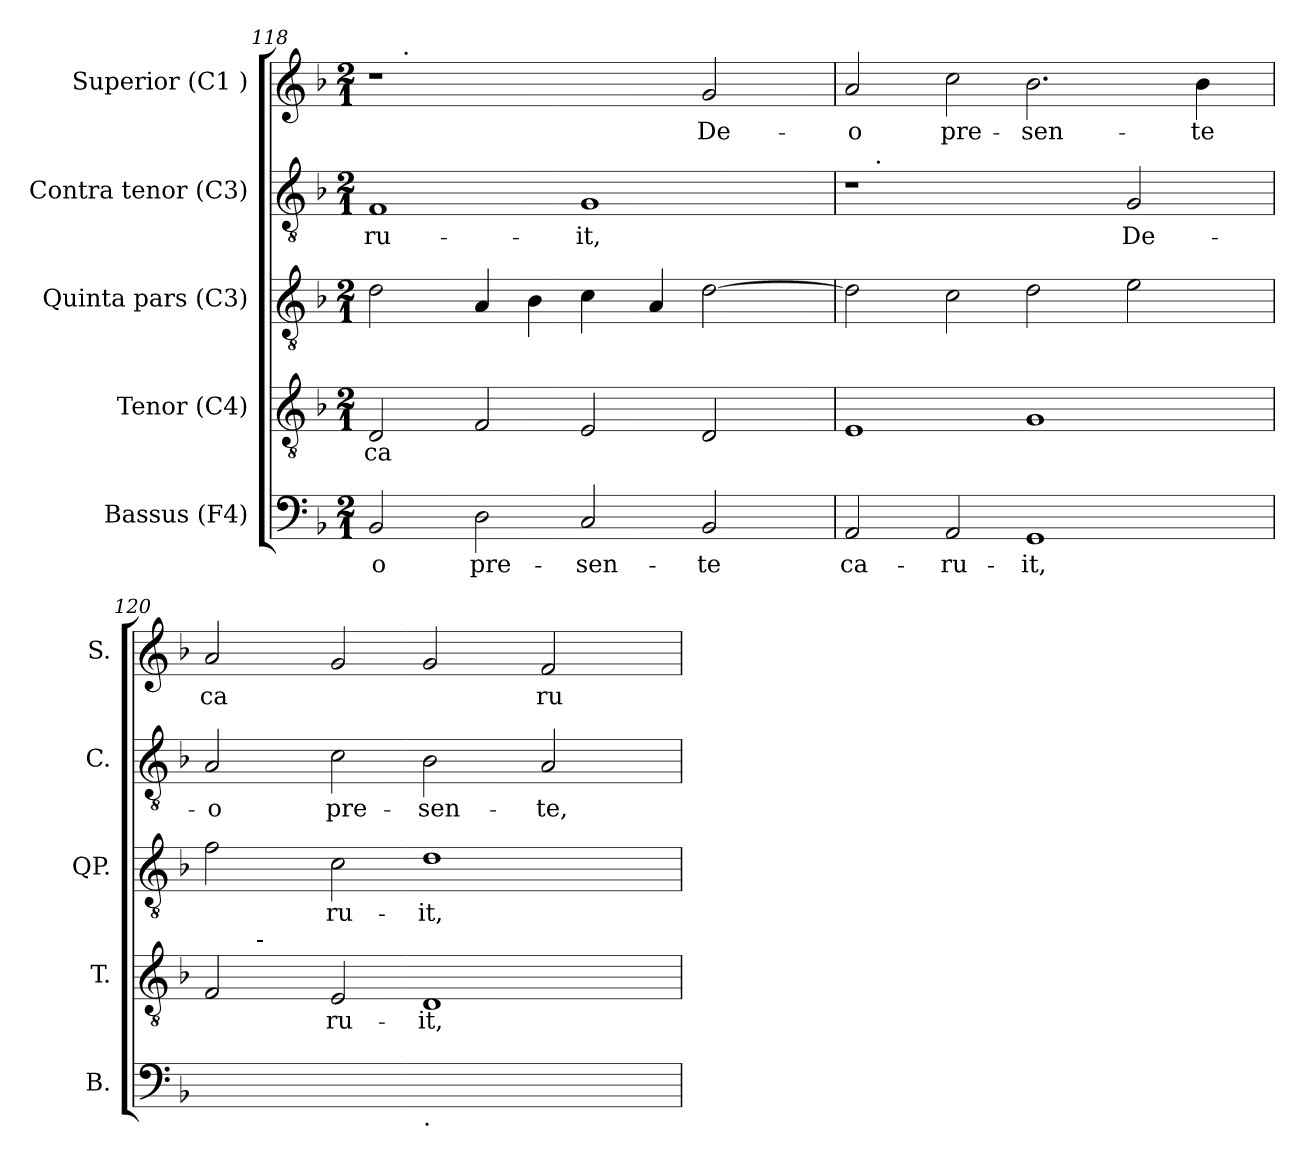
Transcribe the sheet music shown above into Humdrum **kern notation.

**kern	**text	**kern	**text	**kern	**text	**kern	**text	**kern	**text
*part5	*part5	*part4	*part4	*part3	*part3	*part2	*part2	*part1	*part1
*staff5	*staff5	*staff4	*staff4	*staff3	*staff3	*staff2	*staff2	*staff1	*staff1
*I"Bassus (F4)	*	*I"Tenor (C4)	*	*I"Quinta pars (C3)	*	*I"Contra tenor (C3)	*	*I"Superior (C1 )	*
*I'B.	*	*I'T.	*	*I'QP.	*	*I'C.	*	*I'S.	*
*clefF4	*	*clefGv2	*	*clefGv2	*	*clefGv2	*	*clefG2	*
*k[b-]	*	*k[b-]	*	*k[b-]	*	*k[b-]	*	*k[b-]	*
*F:	*	*F:	*	*F:	*	*F:	*	*F:	*
*M2/1	*	*M2/1	*	*M2/1	*	*M2/1	*	*M2/1	*
=118	=118	=118	=118	=118	=118	=118	=118	=118	=118
!	!LO:LY:b:cj	!	!LO:LY:b:rj	!	!LO:LY:b:cj	!	!LO:LY:b:rj	!	!
*	*	*	*	*	*	*	*	*^	*
2BB-/	-o	2D/	ca-	2d\	--	1F	-ru-	1r	16ryy	.
.	.	.	.	.	.	.	.	.	64ryy	.
!	!	!	!	!	!	!	!	!	!LO:TX:a:t=.	!
.	.	.	.	.	.	.	.	.	1ryy	.
!	!LO:LY:b:cj	!	!LO:LY:b:rj	!	!LO:LY:b:cj	!	!	!	!	!
2D\	pre-	2F/	--	4A/	--	.	.	.	.	.
!	!	!	!	!	!LO:LY:b:cj	!	!	!	!	!
.	.	.	.	4B-\	--	.	.	.	.	.
!	!LO:LY:b:cj	!	!LO:LY:b:rj	!	!LO:LY:b:cj	!	!LO:LY:b:rj	!	!	!
2C/	-sen-	2E/	--	4c\	--	1G	-it,	2ryy	.	.
.	.	.	.	.	.	.	.	.	2ryy	.
!	!	!	!	!	!LO:LY:b:cj	!	!	!	!	!
.	.	.	.	4A/	--	.	.	.	.	.
!	!LO:LY:b:cj	!	!LO:LY:b:rj	!	!LO:LY:b:cj	!	!	!	!	!LO:LY:b:rj
2BB-/	-te	2D/	--	[>2d\	--	.	.	2g/	.	De-
.	.	.	.	.	.	.	.	.	4ryy	.
.	.	.	.	.	.	.	.	.	8ryy	.
.	.	.	.	.	.	.	.	.	32.ryy	.
=119	=119	=119	=119	=119	=119	=119	=119	=119	=119	=119
!	!LO:LY:b:cj	!	!LO:LY:b:rj	!	!LO:LY:b:cj	!	!	!	!	!LO:LY:b:rj
*	*	*	*	*	*	*^	*	*v	*v	*
2AA/	ca-	1E	--	2d\]	--	1r	16.ryy	.	2a/	-o
!	!	!	!	!	!	!	!LO:TX:a:t=.	!	!	!
.	.	.	.	.	.	.	1ryy	.	.	.
!	!LO:LY:b:cj	!	!	!	!LO:LY:b:cj	!	!	!	!	!LO:LY:b:rj
2AA/	-ru-	.	.	2c\	--	.	.	.	2cc\	pre-
!	!LO:LY:b:cj	!	!LO:LY:b:rj	!	!LO:LY:b:cj	!	!	!	!	!LO:LY:b:rj
1GG	-it,	1G	--	2d\	--	2ryy	.	.	2.b-\	-sen-
.	.	.	.	.	.	.	2ryy	.	.	.
!	!	!	!	!	!LO:LY:b:cj	!	!	!LO:LY:b:rj	!	!
.	.	.	.	2e\	--	2G/	.	De-	.	.
.	.	.	.	.	.	.	4ryy	.	.	.
!	!	!	!	!	!	!	!	!	!	!LO:LY:b:rj
.	.	.	.	.	.	.	.	.	4b-\	-te
.	.	.	.	.	.	.	8ryy	.	.	.
.	.	.	.	.	.	.	32ryy	.	.	.
!!LO:PB:g=z
=120	=120	=120	=120	=120	=120	=120	=120	=120	=120	=120
!	!	!	!LO:LY:b:rj	!	!LO:LY:b:cj	!	!	!LO:LY:b:rj	!	!LO:LY:b:rj
*	*	*^	*	*	*	*v	*v	*	*	*
1ryy	.	2F/	8ryy	--	2f\	--	2A/	-o	2a/	ca-
.	.	.	64ryy	.	.	.	.	.	.	.
!	!	!	!LO:TX:a:t=-	!	!	!	!	!	!	!
.	.	.	1ryy	.	.	.	.	.	.	.
!	!	!	!	!LO:LY:b:rj	!	!LO:LY:b:cj	!	!LO:LY:b:rj	!	!LO:LY:b:rj
.	.	2E/	.	-ru-	2c\	-ru-	2c\	pre-	2g/	--
!LO:TX:b:t=.	!	!	!	!	!	!	!	!	!	!
!	!	!	!	!LO:LY:b:rj	!	!LO:LY:b:cj	!	!LO:LY:b:rj	!	!LO:LY:b:rj
1ryy	.	1D	.	-it,	1d	-it,	2B-\	-sen-	2g/	--
.	.	.	2ryy	.	.	.	.	.	.	.
!	!	!	!	!	!	!	!	!LO:LY:b:rj	!	!LO:LY:b:rj
.	.	.	.	.	.	.	2A/	-te,	2f/	-ru-
.	.	.	4ryy	.	.	.	.	.	.	.
.	.	.	16..ryy	.	.	.	.	.	.	.
*	*	*v	*v	*	*	*	*	*	*	*
=	=	=	=	=	=	=	=	=	=
*-	*-	*-	*-	*-	*-	*-	*-	*-	*-
